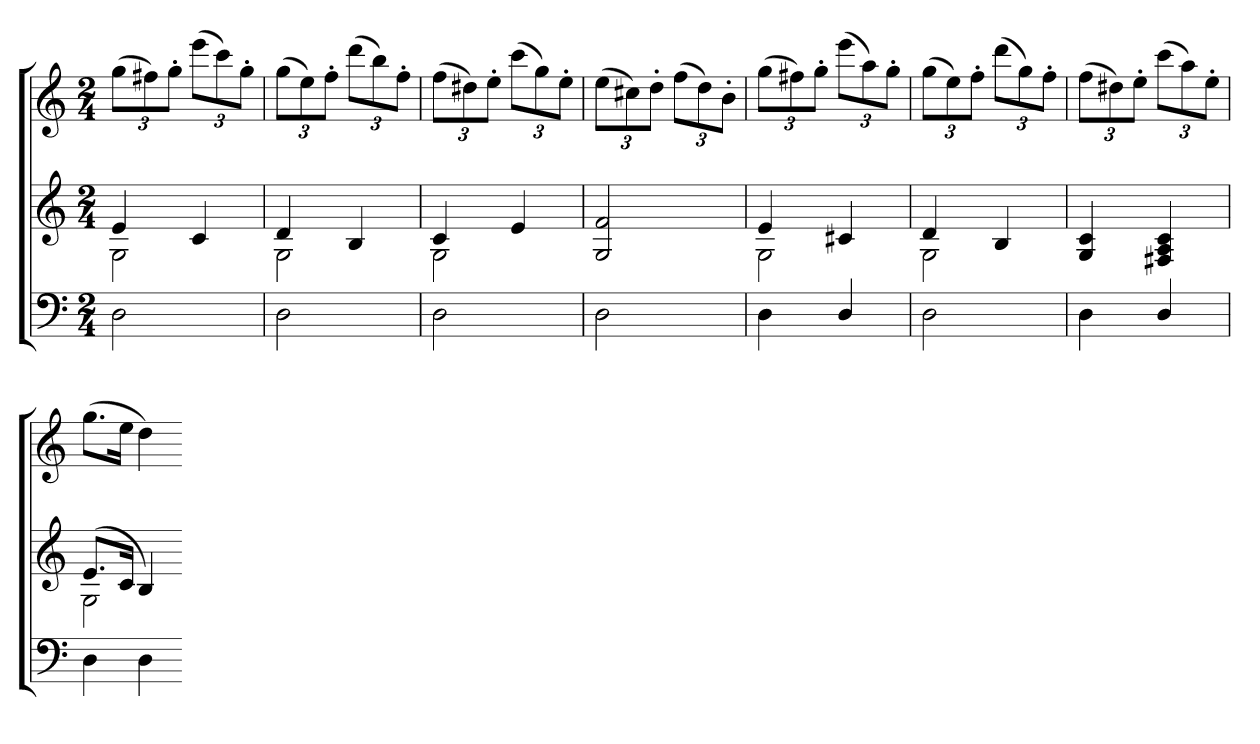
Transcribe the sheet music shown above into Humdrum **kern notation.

**kern	**kern	**kern
*part3	*part2	*part1
*staff3	*staff2	*staff1
*M2/4	*M2/4	*M2/4
=	=	=
*	*^	*
2D	4e	2G	(12ggL
.	.	.	12ff#X)
.	.	.	12gg'J
.	4c	.	(12eeeL
.	.	.	12ccc)
.	.	.	12gg'J
=	=	=	=
2D	4d	2G	(12ggL
.	.	.	12ee)
.	.	.	12ff'J
.	4B	.	(12dddL
.	.	.	12bb)
.	.	.	12ff'J
=	=	=	=
2D	4c	2G	(12ffL
.	.	.	12dd#X)
.	.	.	12ee'J
.	4e	.	(12cccL
.	.	.	12gg)
.	.	.	12ee'J
*	*v	*v	*
=	=	=
2D	2G 2f	(12eeL
.	.	12cc#X)
.	.	12dd'J
.	.	(12ffL
.	.	12dd)
.	.	12b'J
=	=	=
*	*^	*
4D	4e	2G	(12ggL
.	.	.	12ff#X)
.	.	.	12gg'J
4D/	4c#X	.	(12eeeL
.	.	.	12aa)
.	.	.	12gg'J
=	=	=	=
2D	4d	2G	(12ggL
.	.	.	12ee)
.	.	.	12ff'J
.	4B	.	(12dddL
.	.	.	12gg)
.	.	.	12ff'J
*	*v	*v	*
=	=	=
4D	4G 4c	(12ffL
.	.	12dd#X)
.	.	12ee'J
4D/	4F#X 4A 4c	(12cccL
.	.	12aa)
.	.	12ee'J
=	=	=
*	*^	*
4D	(8.eL	2G	(8.ggL
.	16cJk	.	16eeJk
4D	4B)	.	4dd)
*	*v	*v	*
=-	=-	=-
*-	*-	*-
